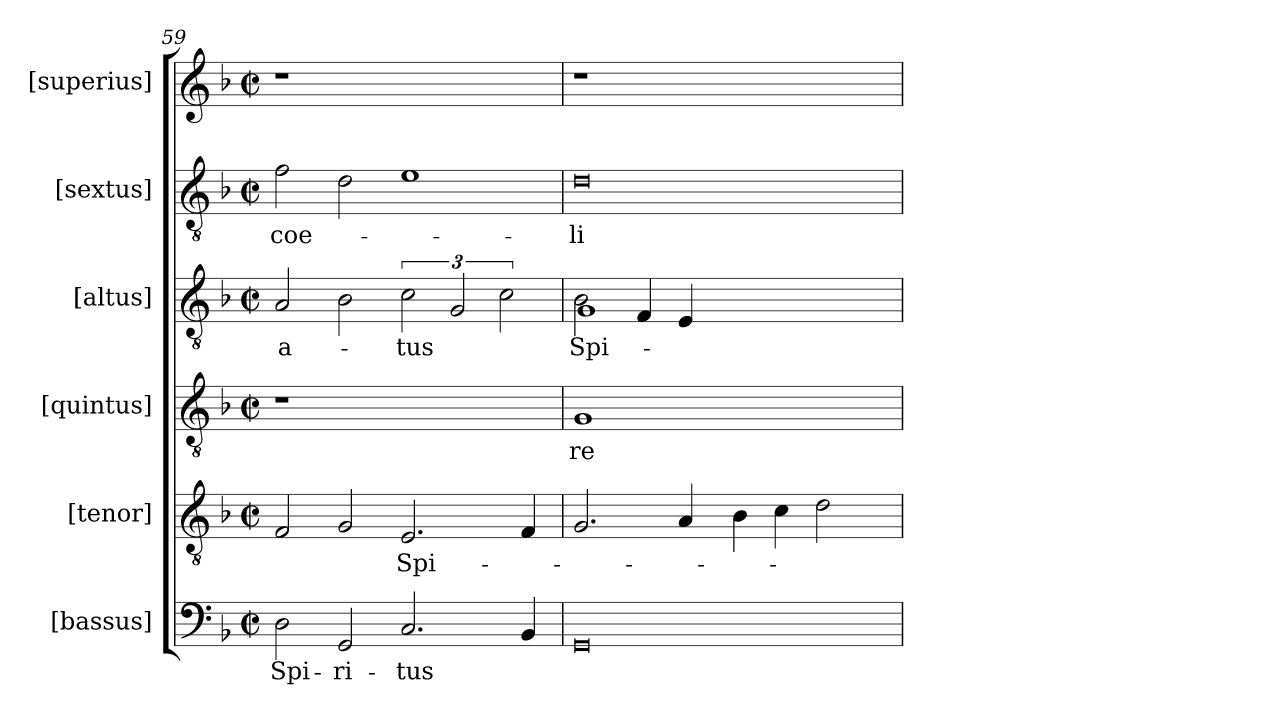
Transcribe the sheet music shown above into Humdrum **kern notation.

**kern	**text	**kern	**text	**kern	**text	**kern	**text	**kern	**text	**kern
*part6	*part6	*part5	*part5	*part4	*part4	*part3	*part3	*part2	*part2	*part1
*staff6	*staff6	*staff5	*staff5	*staff4	*staff4	*staff3	*staff3	*staff2	*staff2	*staff1
*I"[bassus]	*	*I"[tenor]	*	*I"[quintus]	*	*I"[altus]	*	*I"[sextus]	*	*I"[superius]
*I'[bassus]	*	*I'[tenor]	*	*I'[quintus]	*	*I'[altus]	*	*I'[sextus]	*	*I'[superius]
*clefF4	*	*clefGv2	*	*clefGv2	*	*clefGv2	*	*clefGv2	*	*clefG2
*k[b-]	*	*k[b-]	*	*k[b-]	*	*k[b-]	*	*k[b-]	*	*k[b-]
*F:	*	*F:	*	*F:	*	*F:	*	*F:	*	*F:
*M2/2	*	*M2/2	*	*M2/2	*	*M2/2	*	*M2/2	*	*M2/2
*met(c|)	*	*met(c|)	*	*met(c|)	*	*met(c|)	*	*met(c|)	*	*met(c|)
=59	=59	=59	=59	=59	=59	=59	=59	=59	=59	=59
!	!LO:LY:b:cj	!	!	!	!	!	!LO:LY:b:rj	!	!LO:LY:b:cj	!
2D\	Spi-	2F/	.	1r	.	2A/	-a-	2f\	coe-	1r
!	!LO:LY:b:cj	!	!	!	!	!	!	!	!	!
2GG/	-ri-	2G/	.	.	.	2B-\	.	2d\	.	.
!	!LO:LY:b:cj	!	!LO:LY:b:cj	!	!	!	!LO:LY:b:cj	!	!	!
2.C/	-tus	2.E/	Spi-	1ryy	.	3c\	-tus	1e	.	1ryy
.	.	.	.	.	.	3G/	.	.	.	.
.	.	.	.	.	.	3c\	.	.	.	.
4BB-/	.	4F/	.	.	.	.	.	.	.	.
!!LO:LB:g=z
=60	=60	=60	=60	=60	=60	=60	=60	=60	=60	=60
!LO:N:vis=0	!	!	!	!	!LO:LY:b:cj	!	!LO:LY:b:cj	!LO:N:vis=0	!LO:LY:b:cj	!
*	*	*^	*	*	*	*^	*	*	*	*
1GG	.	2.G/	2ryy	.	1G	re-	2B-\	1G	Spi-	1d	-li	1r
.	.	.	4ryy	.	.	.	4F/	.	.	.	.	.
.	.	4A/	16..ryy	.	.	.	4E/	.	.	.	.	.
.	.	.	1ryy	.	.	.	.	.	.	.	.	.
1ryy	.	4B-\	.	.	1ryy	.	1ryy	1ryy	.	1ryy	.	1ryy
.	.	4c\	.	.	.	.	.	.	.	.	.	.
.	.	2d\	.	.	.	.	.	.	.	.	.	.
.	.	.	8ryy	.	.	.	.	.	.	.	.	.
.	.	.	64ryy	.	.	.	.	.	.	.	.	.
*	*	*v	*v	*	*	*	*v	*v	*	*	*	*
=	=	=	=	=	=	=	=	=	=	=
*-	*-	*-	*-	*-	*-	*-	*-	*-	*-	*-
